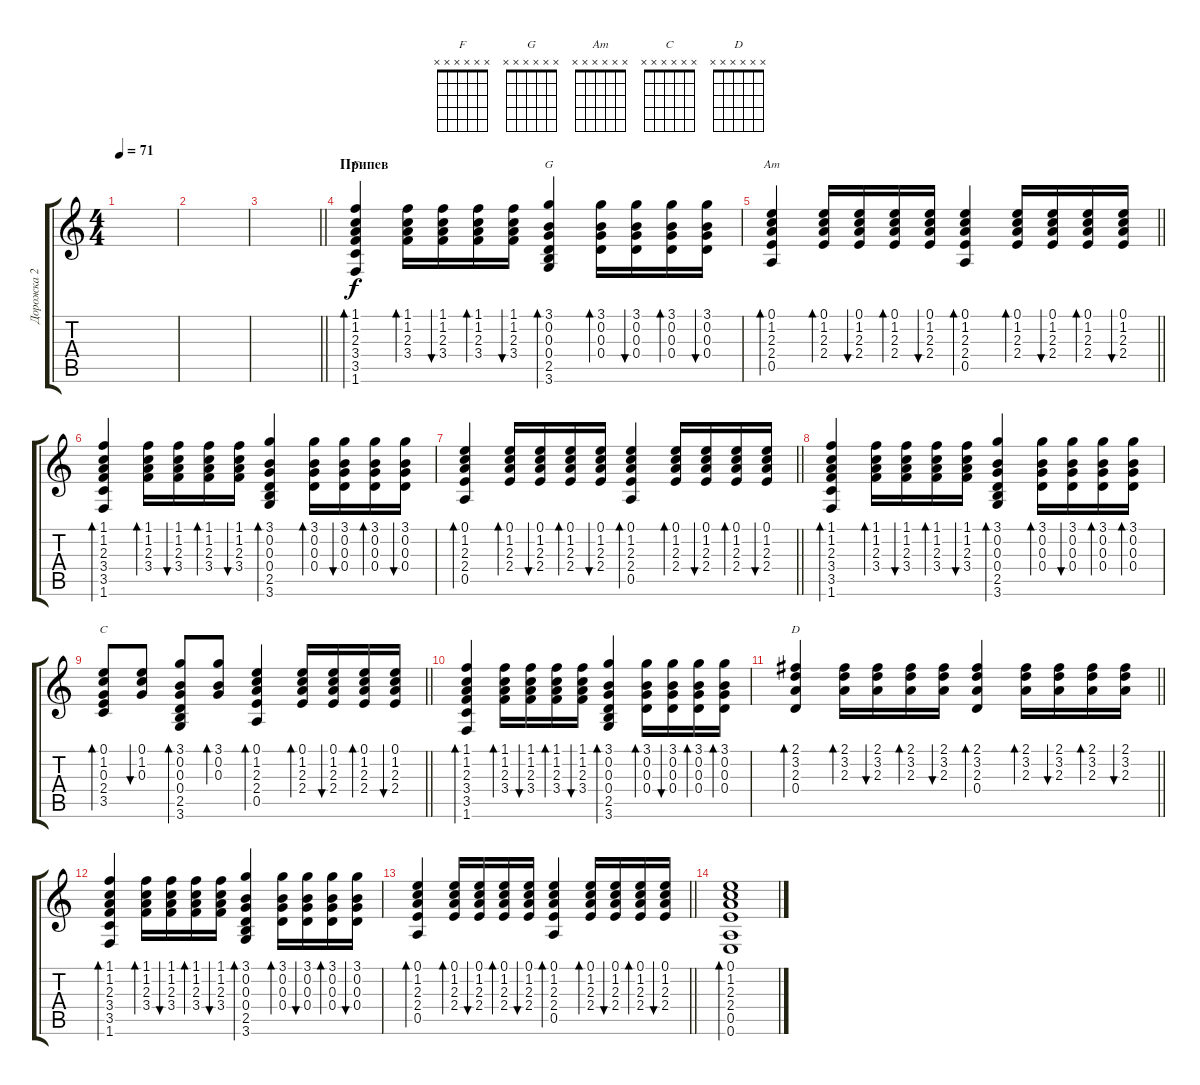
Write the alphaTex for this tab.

\track ("Дорожка 2" "Дорожка 2") {instrument acousticguitarsteel}
\staff {score tabs}
\tuning (E4 B3 G3 D3 A2 E2) {hide}
\chord ("F" x x x x x x)
\chord ("G" x x x x x x)
\chord ("Am" x x x x x x)
\chord ("C" x x x x x x)
\chord ("D" x x x x x x)
\ts (4 4)
\tempo 71
\clef g2
\ks c
|
|
\barLineRight lightlight
|
\section ("" "Припев")
(1.1 1.2 2.3 3.4 3.5 1.6).4{bd 30 ch "F"} (1.1 1.2 2.3 3.4).16{bd 120} (1.1 1.2 2.3 3.4).16{bu 120} (1.1 1.2 2.3 3.4).16{bd 120} (1.1 1.2 2.3 3.4).16{bu 120} (3.1 0.2 0.3 0.4 2.5 3.6).4{bd 30 ch "G"} (3.1 0.2 0.3 0.4).16{bd 120} (3.1 0.2 0.3 0.4).16{bu 120} (3.1 0.2 0.3 0.4).16{bd 120} (3.1 0.2 0.3 0.4).16{bu 120} |
\barLineRight lightlight
(0.1 1.2 2.3 2.4 0.5).4{bd 30 ch "Am"} (0.1 1.2 2.3 2.4).16{bd 120} (0.1 1.2 2.3 2.4).16{bu 120} (0.1 1.2 2.3 2.4).16{bd 120} (0.1 1.2 2.3 2.4).16{bu 120} (0.1 1.2 2.3 2.4 0.5).4{bd 30} (0.1 1.2 2.3 2.4).16{bd 120} (0.1 1.2 2.3 2.4).16{bu 120} (0.1 1.2 2.3 2.4).16{bd 120} (0.1 1.2 2.3 2.4).16{bu 120} |
(1.1 1.2 2.3 3.4 3.5 1.6).4{bd 30} (1.1 1.2 2.3 3.4).16{bd 120} (1.1 1.2 2.3 3.4).16{bu 120} (1.1 1.2 2.3 3.4).16{bd 120} (1.1 1.2 2.3 3.4).16{bu 120} (3.1 0.2 0.3 0.4 2.5 3.6).4{bd 30} (3.1 0.2 0.3 0.4).16{bd 120} (3.1 0.2 0.3 0.4).16{bu 120} (3.1 0.2 0.3 0.4).16{bd 120} (3.1 0.2 0.3 0.4).16{bu 120} |
\barLineRight lightlight
(0.1 1.2 2.3 2.4 0.5).4{bd 30} (0.1 1.2 2.3 2.4).16{bd 120} (0.1 1.2 2.3 2.4).16{bu 120} (0.1 1.2 2.3 2.4).16{bd 120} (0.1 1.2 2.3 2.4).16{bu 120} (0.1 1.2 2.3 2.4 0.5).4{bd 30} (0.1 1.2 2.3 2.4).16{bd 120} (0.1 1.2 2.3 2.4).16{bu 120} (0.1 1.2 2.3 2.4).16{bd 120} (0.1 1.2 2.3 2.4).16{bu 120} |
(1.1 1.2 2.3 3.4 3.5 1.6).4{bd 30} (1.1 1.2 2.3 3.4).16{bd 120} (1.1 1.2 2.3 3.4).16{bu 120} (1.1 1.2 2.3 3.4).16{bd 120} (1.1 1.2 2.3 3.4).16{bu 120} (3.1 0.2 0.3 0.4 2.5 3.6).4{bd 30} (3.1 0.2 0.3 0.4).16{bd 120} (3.1 0.2 0.3 0.4).16{bu 120} (3.1 0.2 0.3 0.4).16{bd 120} (3.1 0.2 0.3 0.4).16{bd 120} |
\barLineRight lightlight
(0.1 1.2 0.3 2.4 3.5).8{bd 30 ch "C"} (0.1 1.2 0.3).8{bu 30} (3.1 0.2 0.3 0.4 2.5 3.6).8{bd 30} (3.1 0.2 0.3).8{bd 30} (0.1 1.2 2.3 2.4 0.5).4{bd 30} (0.1 1.2 2.3 2.4).16{bd 120} (0.1 1.2 2.3 2.4).16{bu 120} (0.1 1.2 2.3 2.4).16{bd 120} (0.1 1.2 2.3 2.4).16{bu 120} |
(1.1 1.2 2.3 3.4 3.5 1.6).4{bd 30} (1.1 1.2 2.3 3.4).16{bd 120} (1.1 1.2 2.3 3.4).16{bu 120} (1.1 1.2 2.3 3.4).16{bd 120} (1.1 1.2 2.3 3.4).16{bu 120} (3.1 0.2 0.3 0.4 2.5 3.6).4{bd 30} (3.1 0.2 0.3 0.4).16{bd 120} (3.1 0.2 0.3 0.4).16{bu 120} (3.1 0.2 0.3 0.4).16{bd 120} (3.1 0.2 0.3 0.4).16{bd 120} |
\barLineRight lightlight
(2.1 3.2 2.3 0.4).4{bd 30 ch "D"} (2.1 3.2 2.3).16{bd 120} (2.1 3.2 2.3).16{bu 120} (2.1 3.2 2.3).16{bd 120} (2.1 3.2 2.3).16{bu 120} (2.1 3.2 2.3 0.4).4{bd 30} (2.1 3.2 2.3).16{bd 120} (2.1 3.2 2.3).16{bu 120} (2.1 3.2 2.3).16{bd 120} (2.1 3.2 2.3).16{bu 120} |
(1.1 1.2 2.3 3.4 3.5 1.6).4{bd 30} (1.1 1.2 2.3 3.4).16{bd 120} (1.1 1.2 2.3 3.4).16{bu 120} (1.1 1.2 2.3 3.4).16{bd 120} (1.1 1.2 2.3 3.4).16{bu 120} (3.1 0.2 0.3 0.4 2.5 3.6).4{bd 30} (3.1 0.2 0.3 0.4).16{bd 120} (3.1 0.2 0.3 0.4).16{bu 120} (3.1 0.2 0.3 0.4).16{bd 120} (3.1 0.2 0.3 0.4).16{bu 120} |
\barLineRight lightlight
(0.1 1.2 2.3 2.4 0.5).4{bd 30} (0.1 1.2 2.3 2.4).16{bd 120} (0.1 1.2 2.3 2.4).16{bu 120} (0.1 1.2 2.3 2.4).16{bd 120} (0.1 1.2 2.3 2.4).16{bu 120} (0.1 1.2 2.3 2.4 0.5).4{bd 30} (0.1 1.2 2.3 2.4).16{bd 120} (0.1 1.2 2.3 2.4).16{bu 120} (0.1 1.2 2.3 2.4).16{bd 120} (0.1 1.2 2.3 2.4).16{bu 120} |
(0.1 1.2 2.3 2.4 0.5 0.6).1{bd 30}
